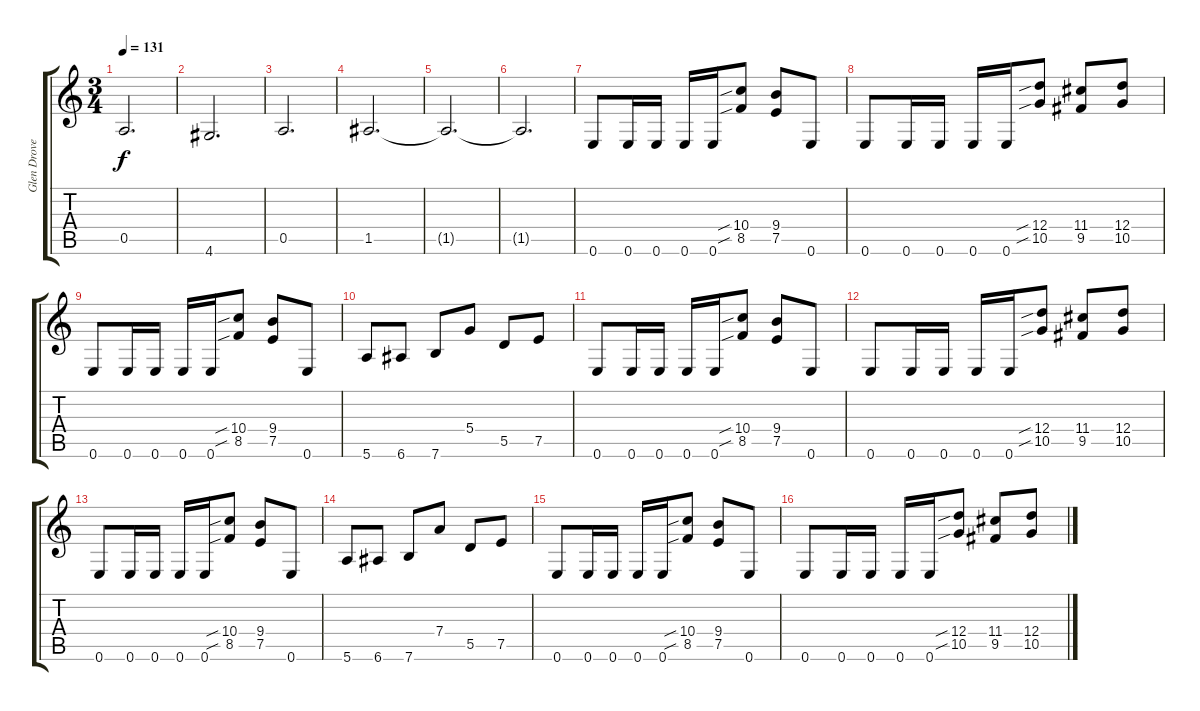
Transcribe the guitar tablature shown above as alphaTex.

\track ("Glen Drover" "Glen Drove") {instrument overdrivenguitar}
\staff {score tabs}
\tuning (E4 B3 G3 D3 A2 E2) {hide}
\ts (3 4)
\tempo 131
\clef g2
\ks c
0.5.2{d dy f} |
4.6.2{d} |
0.5.2{d} |
1.5.2{d} |
1.5{t}.2{d} |
1.5{t}.2{d} |
0.6.8{instrument distortionguitar} 0.6.16 0.6.16 0.6.16 0.6.16 (10.4{sib} 8.5{sib}).8 (9.4 7.5).8 0.6.8 |
0.6.8 0.6.16 0.6.16 0.6.16 0.6.16 (12.4{sib} 10.5{sib}).8 (11.4 9.5).8 (12.4 10.5).8 |
0.6.8{instrument distortionguitar} 0.6.16 0.6.16 0.6.16 0.6.16 (10.4{sib} 8.5{sib}).8 (9.4 7.5).8 0.6.8 |
5.6.8 6.6.8 7.6.8 5.4.8 5.5.8 7.5.8 |
0.6.8{instrument distortionguitar} 0.6.16 0.6.16 0.6.16 0.6.16 (10.4{sib} 8.5{sib}).8 (9.4 7.5).8 0.6.8 |
0.6.8 0.6.16 0.6.16 0.6.16 0.6.16 (12.4{sib} 10.5{sib}).8 (11.4 9.5).8 (12.4 10.5).8 |
0.6.8{instrument distortionguitar} 0.6.16 0.6.16 0.6.16 0.6.16 (10.4{sib} 8.5{sib}).8 (9.4 7.5).8 0.6.8 |
5.6.8 6.6.8 7.6.8 7.4.8 5.5.8 7.5.8 |
0.6.8{instrument distortionguitar} 0.6.16 0.6.16 0.6.16 0.6.16 (10.4{sib} 8.5{sib}).8 (9.4 7.5).8 0.6.8 |
0.6.8 0.6.16 0.6.16 0.6.16 0.6.16 (12.4{sib} 10.5{sib}).8 (11.4 9.5).8 (12.4 10.5).8
